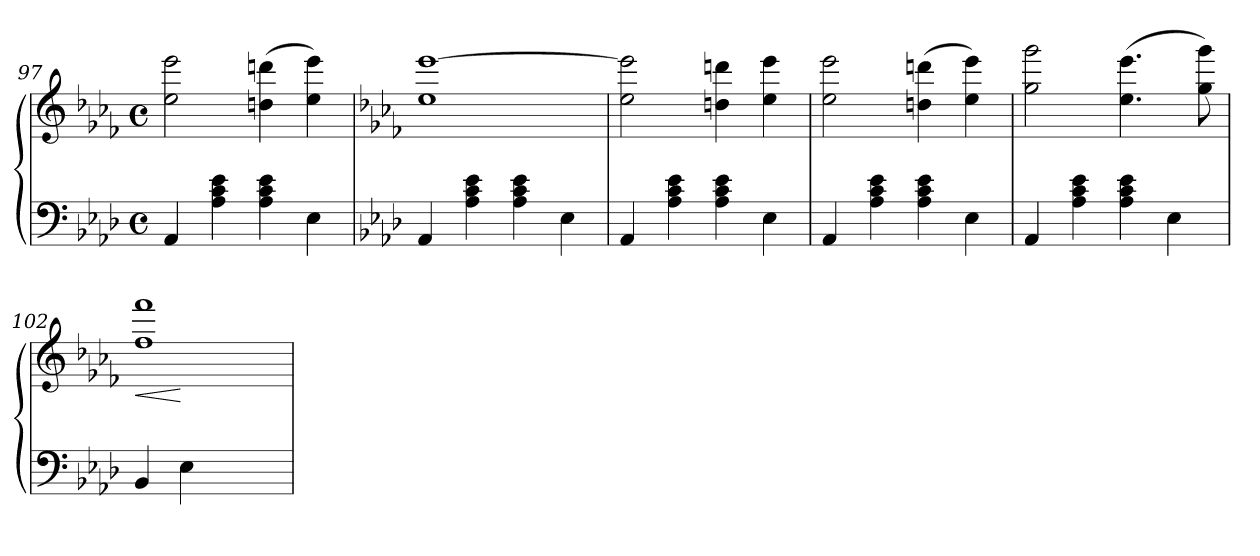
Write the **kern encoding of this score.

**kern	**kern	**dynam
*part1	*part1	*part1
*staff2	*staff1	*staff1/2
*clefF4	*clefG3	*
*k[b-e-a-d-]	*k[b-e-a-d-]	*
*M4/4	*M4/4	*
*met(c)	*met(c)	*
=97	=97	=97
4AA-/	2cc\ 2ccc\	.
4A-\ 4c\ 4e-\	.	.
4A-\ 4c\ 4e-\	(>4bn\ 4bbn\	.
4E-\	4cc\ 4ccc\)	.
!!LO:PB:g=z
=98	=98	=98
*k[b-e-a-d-]	*k[b-e-a-d-]	*
*	*^	*
4AA-/	[>1ccc	1cc	.
4A-\ 4c\ 4e-\	.	.	.
4A-\ 4c\ 4e-\	.	.	.
4E-\	.	.	.
*	*v	*v	*
=99	=99	=99
4AA-/	2cc\ 2ccc\]	.
4A-\ 4c\ 4e-\	.	.
4A-\ 4c\ 4e-\	4bn\ 4bbn\	.
4E-\	4cc\ 4ccc\	.
=100	=100	=100
4AA-/	2cc\ 2ccc\	.
4A-\ 4c\ 4e-\	.	.
4A-\ 4c\ 4e-\	(>4bn\ 4bbn\	.
4E-\	4cc\ 4ccc\)	.
=101	=101	=101
4AA-/	2ee-\ 2eee-\	.
4A-\ 4c\ 4e-\	.	.
4A-\ 4c\ 4e-\	(>4.cc\ 4.ccc\	.
4E-\	.	.
.	8ee-\ 8eee-\)	.
=102	=102	=102
!	!	!LO:HP:b
!	!	!LO:HP:n=1:b
*	*^	*
4BB-/	1ddd-	1dd-	< <
4E-\	.	.	[
2ryy	.	.	.
*	*v	*v	*
.	.	[
=	=	=
*-	*-	*-
